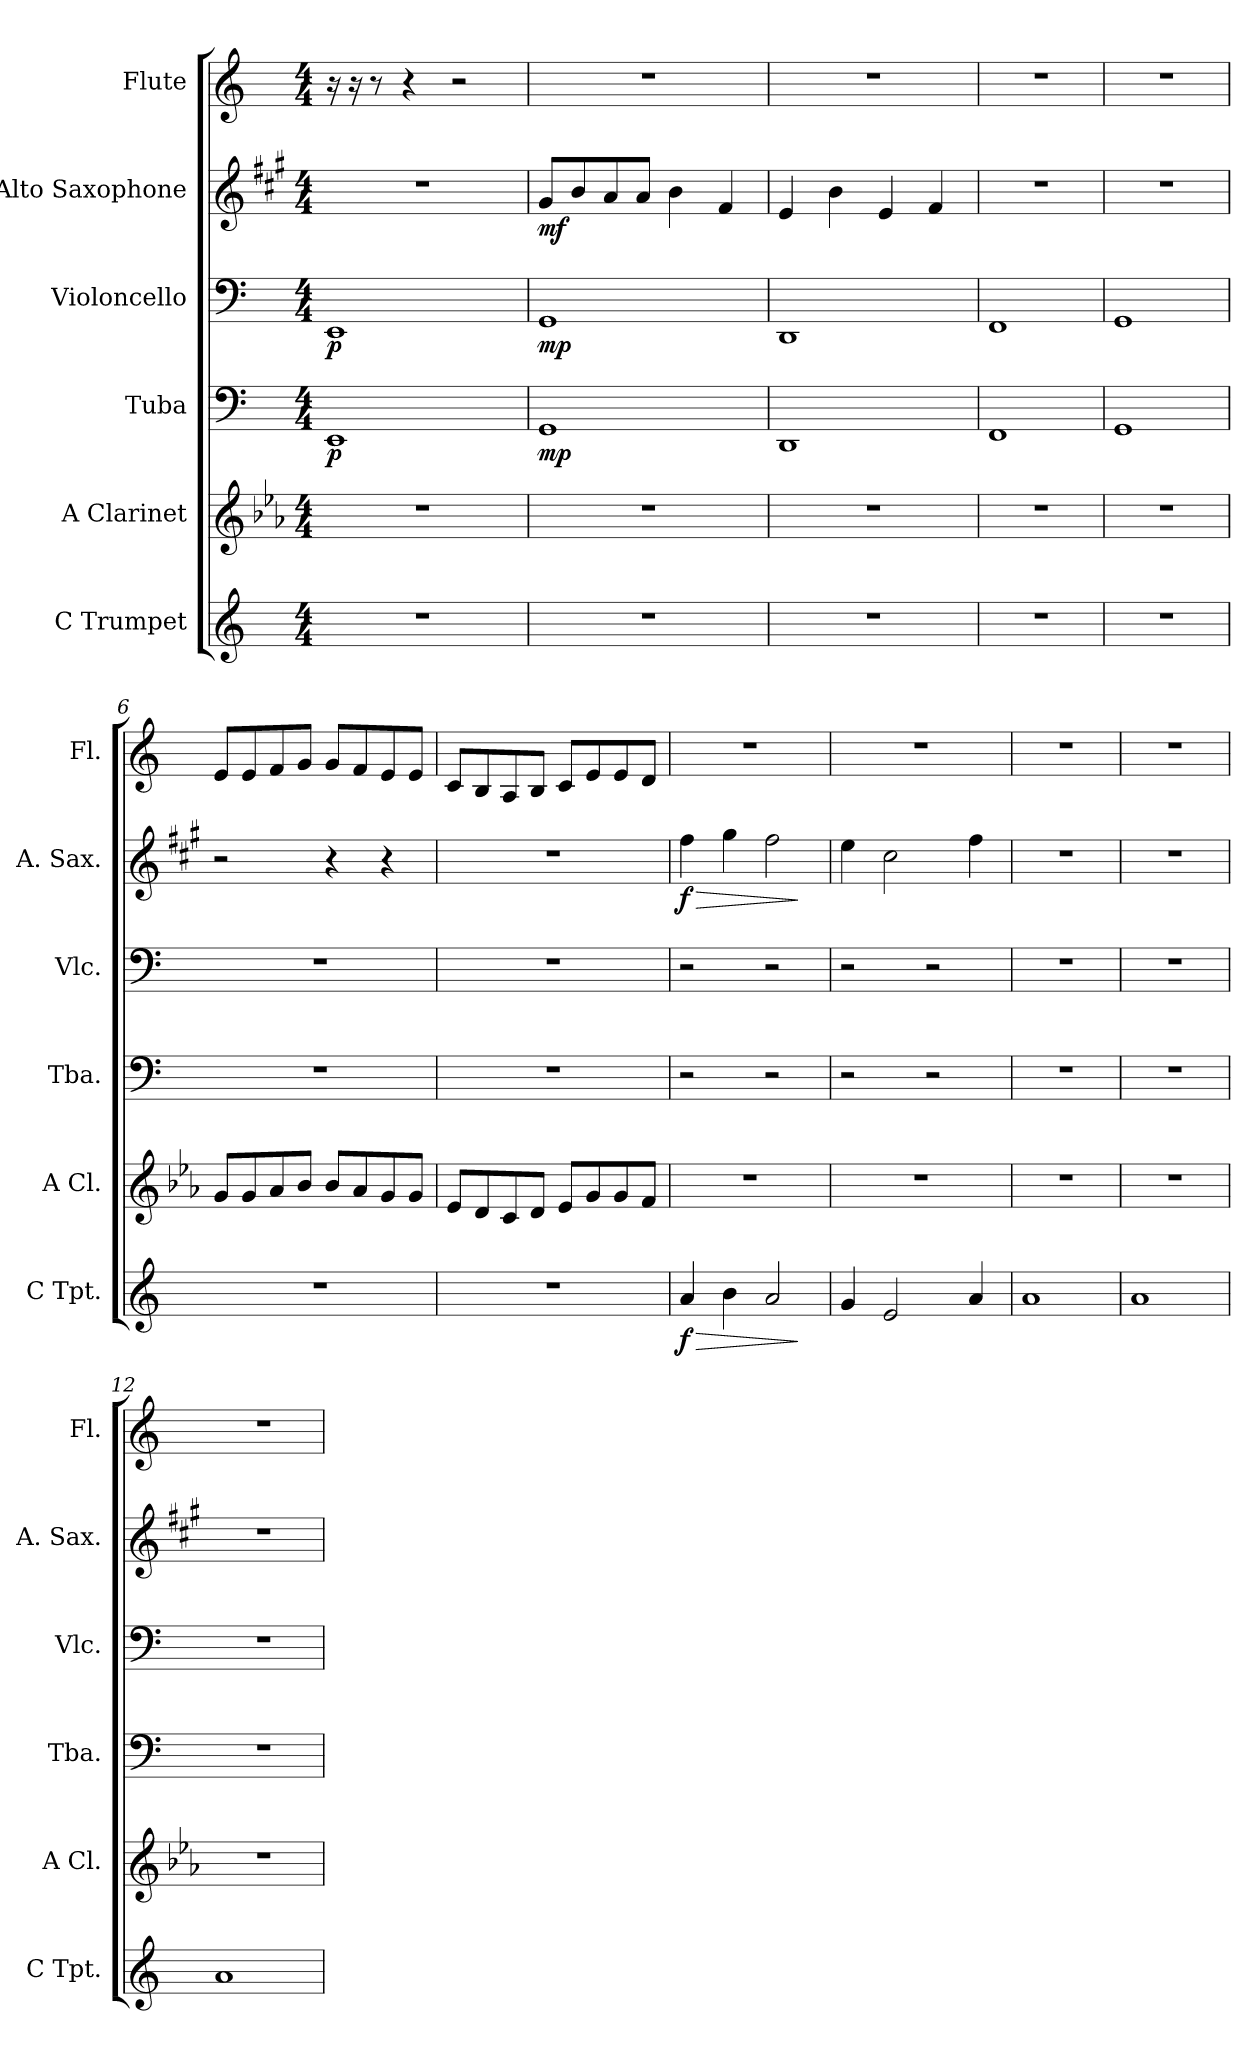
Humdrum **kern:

**kern	**dynam	**kern	**kern	**dynam	**kern	**dynam	**kern	**dynam	**kern
*part6	*part6	*part5	*part4	*part4	*part3	*part3	*part2	*part2	*part1
*staff6	*staff6	*staff5	*staff4	*staff4	*staff3	*staff3	*staff2	*staff2	*staff1
*I"C Trumpet	*	*I"A Clarinet	*I"Tuba	*	*I"Violoncello	*	*I"Alto Saxophone	*	*I"Flute
*I'C Tpt.	*	*I'A Cl.	*I'Tba.	*	*I'Vlc.	*	*I'A. Sax.	*	*I'Fl.
*clefG2	*	*clefG2	*clefF4	*	*clefF4	*	*clefG2	*	*clefG2
*	*	*ITrd2c3	*	*	*	*	*ITrd5c9	*	*
*k[]	*	*k[]	*k[]	*	*k[]	*	*k[]	*	*k[]
*M4/4	*	*M4/4	*M4/4	*	*M4/4	*	*M4/4	*	*M4/4
=1	=1	=1	=1	=1	=1	=1	=1	=1	=1
!	!	!	!	!LO:DY:b	!	!LO:DY:b	!	!	!
1r	.	1r	1EE	p	1EE	p	1r	.	16r
.	.	.	.	.	.	.	.	.	16r
.	.	.	.	.	.	.	.	.	8r
.	.	.	.	.	.	.	.	.	4r
.	.	.	.	.	.	.	.	.	2r
=2	=2	=2	=2	=2	=2	=2	=2	=2	=2
!	!	!	!	!LO:DY:b	!	!LO:DY:b	!	!LO:DY:b	!
1r	.	1r	1GG	mp	1GG	mp	8B/L	mf	1r
.	.	.	.	.	.	.	8d/	.	.
.	.	.	.	.	.	.	8c/	.	.
.	.	.	.	.	.	.	8c/J	.	.
.	.	.	.	.	.	.	4d\	.	.
.	.	.	.	.	.	.	4A/	.	.
=3	=3	=3	=3	=3	=3	=3	=3	=3	=3
1r	.	1r	1DD	.	1DD	.	4G/	.	1r
.	.	.	.	.	.	.	4d\	.	.
.	.	.	.	.	.	.	4G/	.	.
.	.	.	.	.	.	.	4A/	.	.
=4	=4	=4	=4	=4	=4	=4	=4	=4	=4
1r	.	1r	1FF	.	1FF	.	1r	.	1r
=5	=5	=5	=5	=5	=5	=5	=5	=5	=5
1r	.	1r	1GG	.	1GG	.	1r	.	1r
=6	=6	=6	=6	=6	=6	=6	=6	=6	=6
1r	.	8e/L	1r	.	1r	.	2r	.	8e/L
.	.	8e/	.	.	.	.	.	.	8e/
.	.	8f/	.	.	.	.	.	.	8f/
.	.	8g/J	.	.	.	.	.	.	8g/J
.	.	8g/L	.	.	.	.	4r	.	8g/L
.	.	8f/	.	.	.	.	.	.	8f/
.	.	8e/	.	.	.	.	4r	.	8e/
.	.	8e/J	.	.	.	.	.	.	8e/J
!!LO:PB:g=z
=7	=7	=7	=7	=7	=7	=7	=7	=7	=7
1r	.	8c/L	1r	.	1r	.	1r	.	8c/L
.	.	8B/	.	.	.	.	.	.	8B/
.	.	8A/	.	.	.	.	.	.	8A/
.	.	8B/J	.	.	.	.	.	.	8B/J
.	.	8c/L	.	.	.	.	.	.	8c/L
.	.	8e/	.	.	.	.	.	.	8e/
.	.	8e/	.	.	.	.	.	.	8e/
.	.	8d/J	.	.	.	.	.	.	8d/J
=8	=8	=8	=8	=8	=8	=8	=8	=8	=8
!	!LO:HP:b	!	!	!	!	!	!	!LO:HP:b	!
!	!LO:DY:n=1:b	!	!	!	!	!	!	!LO:DY:n=1:b	!
4a/	> f	1r	2r	.	2r	.	4a\	> f	1r
4b\	.	.	.	.	.	.	4b\	.	.
2a/	.	.	2r	.	2r	.	2a\	.	.
.	]	.	.	.	.	.	.	]	.
=9	=9	=9	=9	=9	=9	=9	=9	=9	=9
4g/	.	1r	2r	.	2r	.	4g\	.	1r
2e/	.	.	.	.	.	.	2e\	.	.
.	.	.	2r	.	2r	.	.	.	.
4a/	.	.	.	.	.	.	4a\	.	.
=10	=10	=10	=10	=10	=10	=10	=10	=10	=10
1a	.	1r	1r	.	1r	.	1r	.	1r
=11	=11	=11	=11	=11	=11	=11	=11	=11	=11
1a	.	1r	1r	.	1r	.	1r	.	1r
=12	=12	=12	=12	=12	=12	=12	=12	=12	=12
1a	.	1r	1r	.	1r	.	1r	.	1r
=	=	=	=	=	=	=	=	=	=
*-	*-	*-	*-	*-	*-	*-	*-	*-	*-
